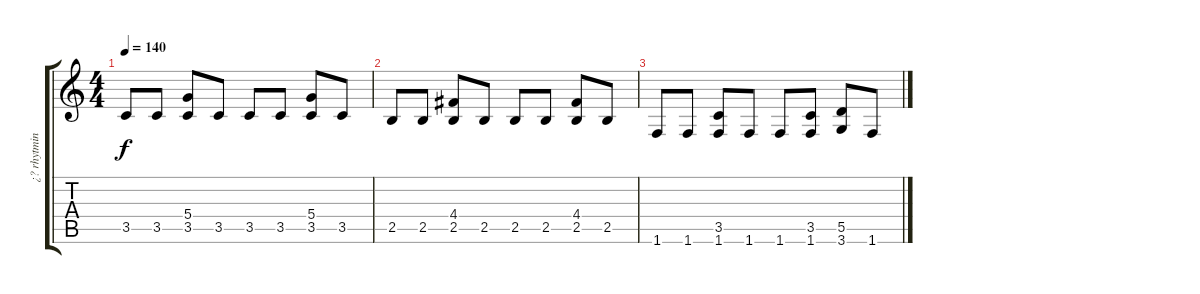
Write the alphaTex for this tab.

\track ("¿? rhytming" "¿? rhytmin") {instrument distortionguitar}
\staff {score tabs}
\tuning (E4 B3 G3 D3 A2 E2) {hide}
\ts (4 4)
\tempo 140
\clef g2
\ks c
3.5.8{dy f} 3.5.8 (5.4 3.5).8 3.5.8 3.5.8 3.5.8 (5.4 3.5).8 3.5.8 |
2.5.8 2.5.8 (4.4 2.5).8 2.5.8 2.5.8 2.5.8 (4.4 2.5).8 2.5.8 |
1.6.8 1.6.8 (3.5 1.6).8 1.6.8 1.6.8 (3.5 1.6).8 (5.5 3.6).8 1.6.8
